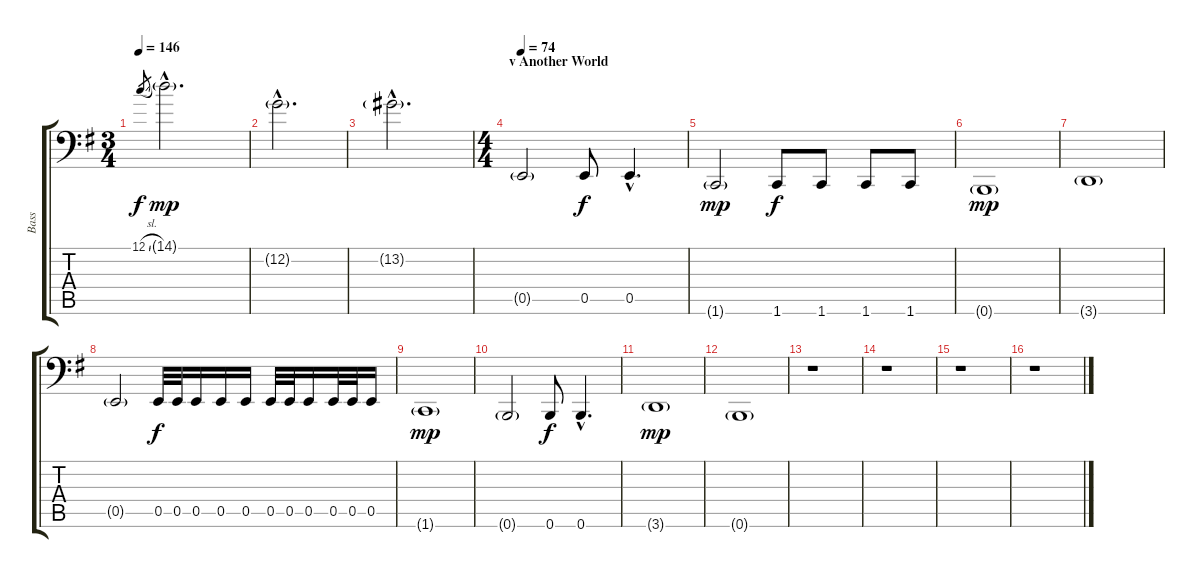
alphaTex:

\track ("Bass" "Bass") {instrument electricbassfinger}
\staff {score tabs}
\tuning (C3 G2 D2 A1 E1 B0) {hide}
\ts (3 4)
\tempo 146
\clef f4
\ks g
12.1{sl}.8{gr dy f} 14.1{g hac}.2{d dy mp} |
12.2{g hac}.2{d} |
13.2{g hac}.2{d} |
\ts (4 4)
\section ("" "v Another World")
\tempo 74
0.5{g}.2 0.5.8{dy f} 0.5{hac}.4{d} |
1.6{g}.2{dy mp} 1.6.8{dy f} 1.6.8 1.6.8 1.6.8 |
0.6{g}.1{dy mp} |
3.6{g}.1 |
0.5{g}.2 0.5.32{dy f} 0.5.32 0.5.16 0.5.16 0.5.16 0.5.32 0.5.32 0.5.16 0.5.32 0.5.32 0.5.16 |
1.6{g}.1{dy mp} |
0.6{g}.2 0.6.8{dy f} 0.6{hac}.4{d} |
3.6{g}.1{dy mp} |
0.6{g}.1 |
r.1 |
r.1 |
r.1 |
r.1
